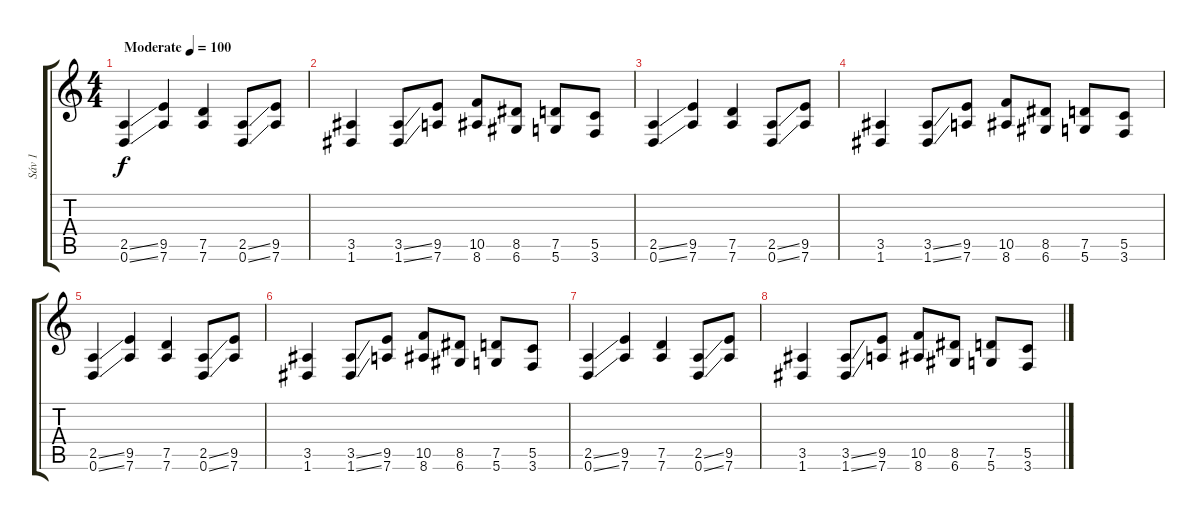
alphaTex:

\track ("Sáv 1" "Sáv 1") {instrument electricguitarclean}
\staff {score tabs}
\tuning (D4 A3 F3 C3 G2 D2) {hide}
\ts (4 4)
\tempo (100 "Moderate")
\clef g2
\ks c
(2.5{ss} 0.6{ss}).4{dy f instrument electricguitarclean} (9.5 7.6).4 (7.5 7.6).4 (2.5{ss} 0.6{ss}).8 (9.5 7.6).8 |
(3.5 1.6).4 (3.5{ss} 1.6{ss}).8 (9.5 7.6).8 (10.5 8.6).8 (8.5 6.6).8 (7.5 5.6).8 (5.5 3.6).8 |
(2.5{ss} 0.6{ss}).4 (9.5 7.6).4 (7.5 7.6).4 (2.5{ss} 0.6{ss}).8 (9.5 7.6).8 |
(3.5 1.6).4 (3.5{ss} 1.6{ss}).8 (9.5 7.6).8 (10.5 8.6).8 (8.5 6.6).8 (7.5 5.6).8 (5.5 3.6).8 |
(2.5{ss} 0.6{ss}).4 (9.5 7.6).4 (7.5 7.6).4 (2.5{ss} 0.6{ss}).8 (9.5 7.6).8 |
(3.5 1.6).4 (3.5{ss} 1.6{ss}).8 (9.5 7.6).8 (10.5 8.6).8 (8.5 6.6).8 (7.5 5.6).8 (5.5 3.6).8 |
(2.5{ss} 0.6{ss}).4 (9.5 7.6).4 (7.5 7.6).4 (2.5{ss} 0.6{ss}).8 (9.5 7.6).8 |
(3.5 1.6).4 (3.5{ss} 1.6{ss}).8 (9.5 7.6).8 (10.5 8.6).8 (8.5 6.6).8 (7.5 5.6).8 (5.5 3.6).8
